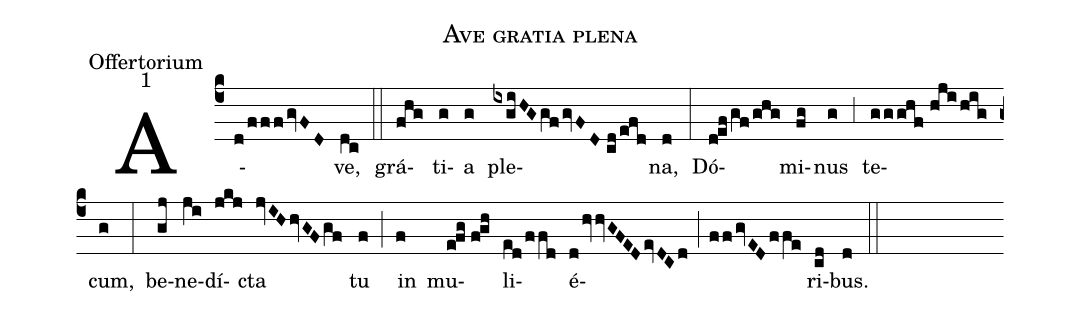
name:Ave gratia plena;
office-part:Offertorium;
mode:1;
%%
(c4) A(d/fff/gvFD)ve,(dc) (::) grá(fhg)ti(g)a(g) ple(ixgiHG/gf/gvFD//cd/efd)na,(d) (:) Dó(d!ef/gf/ghg)mi(fg)nus(g) (;3) te(ggghf//hji/hig)cum,(g) (:) be(gj)ne(ji)dí(jkj)cta(jvIH/hvGF/gf) tu(f) (;) in(f) mu(e!fg//f!gh)li(ed/ffd)é(d/hvvGFED/evDCd;ff/gvED/ffe)ri(cd)bus.(d) (::)
